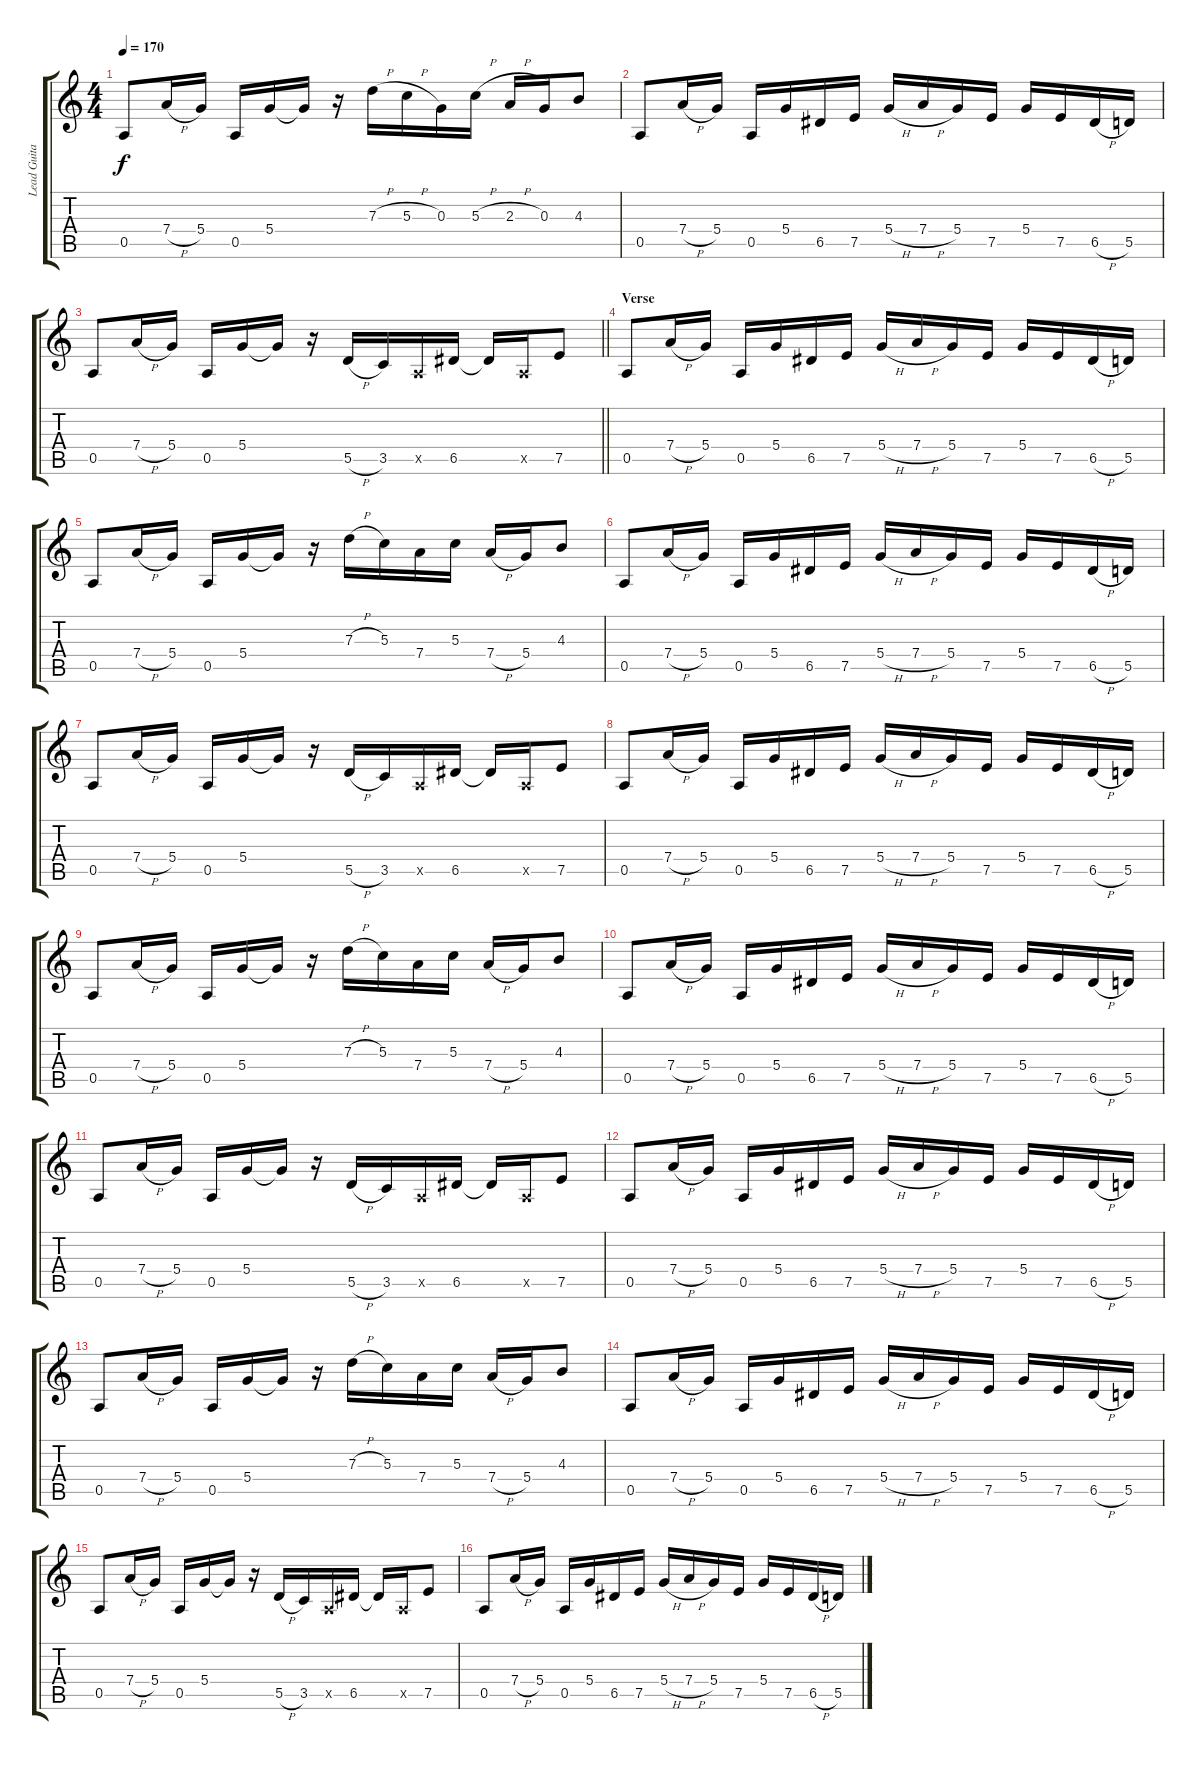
\track ("Lead Guitar (Marty Friedman)" "Lead Guita") {instrument distortionguitar}
\staff {score tabs}
\tuning (E4 B3 G3 D3 A2 E2) {hide}
\ts (4 4)
\tempo 170
\clef g2
\ks c
0.5.8{dy f} 7.4{h}.16 5.4.16 0.5.16 5.4.16 5.4{t}.16 r.16 7.3{h}.16 5.3{h}.16 0.3.16 5.3{h}.16 2.3{h}.16 0.3.16 4.3.8 |
0.5.8 7.4{h}.16 5.4.16 0.5.16 5.4.16 6.5.16 7.5.16 5.4{h}.16 7.4{h}.16 5.4.16 7.5.16 5.4.16 7.5.16 6.5{h}.16 5.5.16 |
\barLineRight lightlight
0.5.8 7.4{h}.16 5.4.16 0.5.16 5.4.16 5.4{t}.16 r.16 5.5{h}.16 3.5.16 0.5{x}.16 6.5.16 6.5{t}.16 0.5{x}.16 7.5.8 |
\section ("" "Verse")
0.5.8 7.4{h}.16 5.4.16 0.5.16 5.4.16 6.5.16 7.5.16 5.4{h}.16 7.4{h}.16 5.4.16 7.5.16 5.4.16 7.5.16 6.5{h}.16 5.5.16 |
0.5.8 7.4{h}.16 5.4.16 0.5.16 5.4.16 5.4{t}.16 r.16 7.3{h}.16 5.3.16 7.4.16 5.3.16 7.4{h}.16 5.4.16 4.3.8 |
0.5.8 7.4{h}.16 5.4.16 0.5.16 5.4.16 6.5.16 7.5.16 5.4{h}.16 7.4{h}.16 5.4.16 7.5.16 5.4.16 7.5.16 6.5{h}.16 5.5.16 |
0.5.8 7.4{h}.16 5.4.16 0.5.16 5.4.16 5.4{t}.16 r.16 5.5{h}.16 3.5.16 0.5{x}.16 6.5.16 6.5{t}.16 0.5{x}.16 7.5.8 |
0.5.8 7.4{h}.16 5.4.16 0.5.16 5.4.16 6.5.16 7.5.16 5.4{h}.16 7.4{h}.16 5.4.16 7.5.16 5.4.16 7.5.16 6.5{h}.16 5.5.16 |
0.5.8 7.4{h}.16 5.4.16 0.5.16 5.4.16 5.4{t}.16 r.16 7.3{h}.16 5.3.16 7.4.16 5.3.16 7.4{h}.16 5.4.16 4.3.8 |
0.5.8 7.4{h}.16 5.4.16 0.5.16 5.4.16 6.5.16 7.5.16 5.4{h}.16 7.4{h}.16 5.4.16 7.5.16 5.4.16 7.5.16 6.5{h}.16 5.5.16 |
0.5.8 7.4{h}.16 5.4.16 0.5.16 5.4.16 5.4{t}.16 r.16 5.5{h}.16 3.5.16 0.5{x}.16 6.5.16 6.5{t}.16 0.5{x}.16 7.5.8 |
0.5.8 7.4{h}.16 5.4.16 0.5.16 5.4.16 6.5.16 7.5.16 5.4{h}.16 7.4{h}.16 5.4.16 7.5.16 5.4.16 7.5.16 6.5{h}.16 5.5.16 |
0.5.8 7.4{h}.16 5.4.16 0.5.16 5.4.16 5.4{t}.16 r.16 7.3{h}.16 5.3.16 7.4.16 5.3.16 7.4{h}.16 5.4.16 4.3.8 |
0.5.8 7.4{h}.16 5.4.16 0.5.16 5.4.16 6.5.16 7.5.16 5.4{h}.16 7.4{h}.16 5.4.16 7.5.16 5.4.16 7.5.16 6.5{h}.16 5.5.16 |
0.5.8 7.4{h}.16 5.4.16 0.5.16 5.4.16 5.4{t}.16 r.16 5.5{h}.16 3.5.16 0.5{x}.16 6.5.16 6.5{t}.16 0.5{x}.16 7.5.8 |
0.5.8 7.4{h}.16 5.4.16 0.5.16 5.4.16 6.5.16 7.5.16 5.4{h}.16 7.4{h}.16 5.4.16 7.5.16 5.4.16 7.5.16 6.5{h}.16 5.5.16
